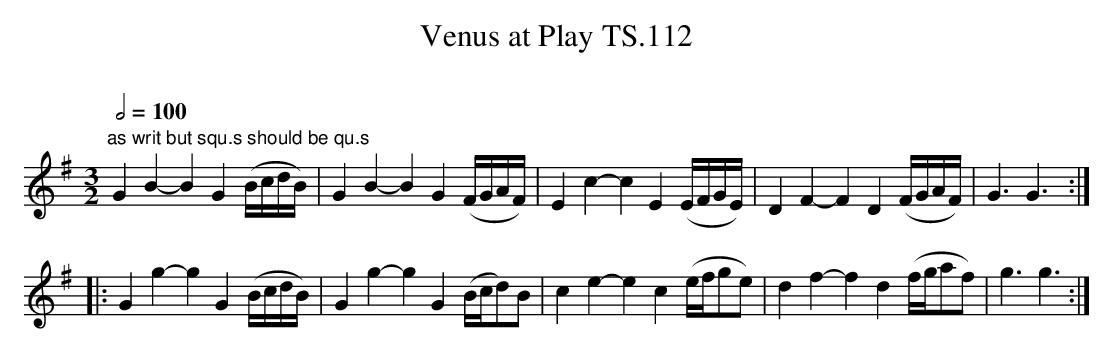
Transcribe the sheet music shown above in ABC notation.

X:1
T:Venus at Play TS.112
M:3/2
L:1/8
Q:1/2=100
O:
K:G
"as writ but squ.s should be qu.s"G2B2-B2G2(B/c/d/B/)|G2B2-B2G2 (F/G/A/F/)|\
E2c2-c2E2(E/F/G/E/)|D2F2-F2D2(F/G/A/F/)|G3G3:|
|:G2g2-g2G2(B/c/d/B/)|G2g2-g2G2(B/c/d)B|\
c2e2-e2c2(e/f/ge)|d2f2-f2d2(f/g/af)|g3g3:|]
